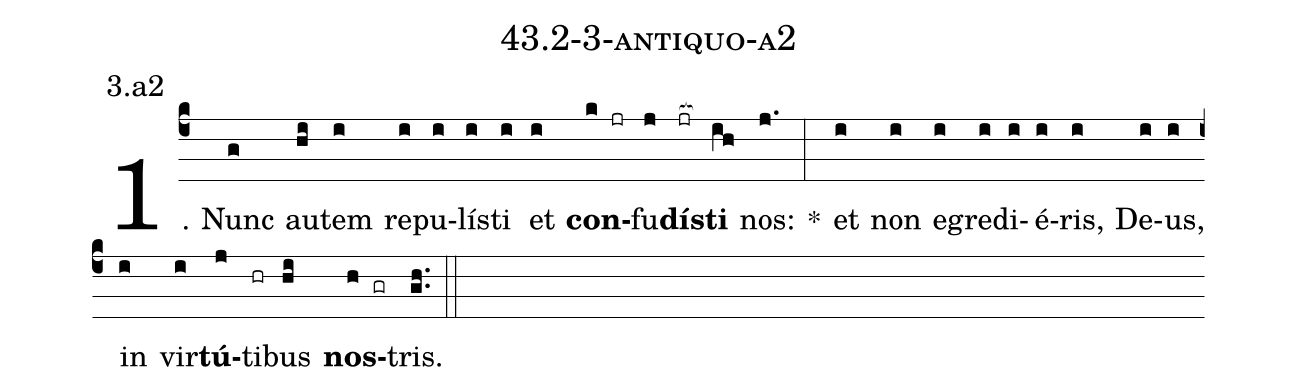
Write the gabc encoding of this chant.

name: 43.2-3-antiquo-a2;
annotation: 3.a2;
%%
(c4)1. Nunc(g) au(hi)tem(i) re(i)pu(i)lís(i)ti(i) et(i) <b>con</b>(k jr)fu(j)<b>dís</b>(jr[ocb:1{])<b>ti</b>(ih[ocb:0}]) nos:(j.) *(:) et(i) non(i) e(i)gre(i)di(i)é(i)ris,(i) De(i)us,(i) in(i) vir(i)<b>tú</b>(j)ti(hr)bus(hi) <b>nos</b>(h gr)tris.(gh..) (::)
